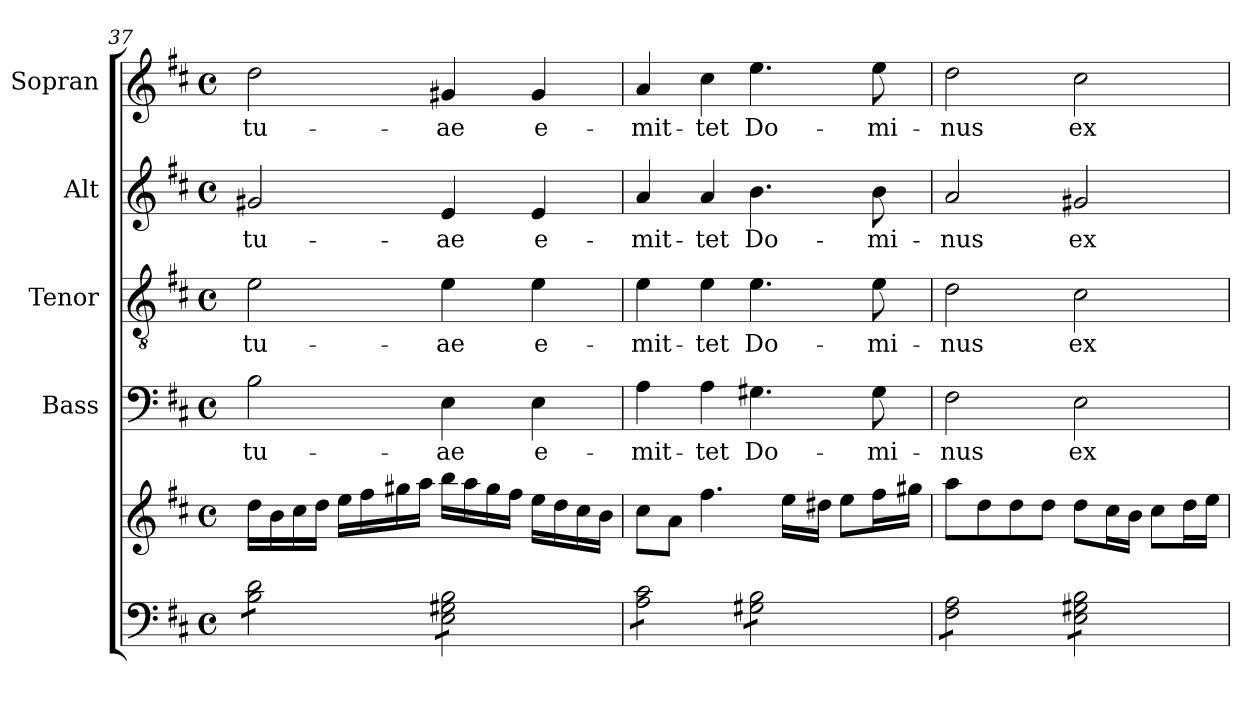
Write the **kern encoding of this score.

**kern	**kern	**kern	**text	**kern	**text	**kern	**text	**kern	**text
*part5	*part5	*part4	*part4	*part3	*part3	*part2	*part2	*part1	*part1
*staff6	*staff5	*staff4	*staff4	*staff3	*staff3	*staff2	*staff2	*staff1	*staff1
*	*	*I"Bass	*	*I"Tenor	*	*I"Alt	*	*I"Sopran	*
*	*	*I'B.	*	*I'T.	*	*I'A.	*	*I'S.	*
*clefF4	*clefG2	*clefF4	*	*clefGv2	*	*clefG2	*	*clefG2	*
*k[f#c#]	*k[f#c#]	*k[f#c#]	*	*k[f#c#]	*	*k[f#c#]	*	*k[f#c#]	*
*D:	*D:	*D:	*	*D:	*	*D:	*	*D:	*
*M4/4	*M4/4	*M4/4	*	*M4/4	*	*M4/4	*	*M4/4	*
*met(c)	*met(c)	*met(c)	*	*met(c)	*	*met(c)	*	*met(c)	*
=37	=37	=37	=37	=37	=37	=37	=37	=37	=37
!	!	!	!LO:LY:b	!	!LO:LY:b	!	!LO:LY:b	!	!LO:LY:b
*tremolo	*	*	*	*	*	*	*	*	*
8B\ 8d\L	16dd\LL	2B\	tu-	2e\	tu-	2g#X/	tu-	2dd\	tu-
.	16b\	.	.	.	.	.	.	.	.
8B\ 8d\	16cc#\	.	.	.	.	.	.	.	.
.	16dd\JJ	.	.	.	.	.	.	.	.
8B\ 8d\	16ee\LL	.	.	.	.	.	.	.	.
.	16ff#\	.	.	.	.	.	.	.	.
8B\ 8d\J	16gg#X\	.	.	.	.	.	.	.	.
.	16aa\JJ	.	.	.	.	.	.	.	.
!	!	!	!LO:LY:b	!	!LO:LY:b	!	!LO:LY:b	!	!LO:LY:b
8E\ 8G#X\ 8B\L	16bb\LL	4E\	-ae	4e\	-ae	4e/	-ae	4g#X/	-ae
.	16aa\	.	.	.	.	.	.	.	.
8E\ 8G#X\ 8B\	16gg#\	.	.	.	.	.	.	.	.
.	16ff#\JJ	.	.	.	.	.	.	.	.
!	!	!	!LO:LY:b	!	!LO:LY:b	!	!LO:LY:b	!	!LO:LY:b
8E\ 8G#X\ 8B\	16ee\LL	4E\	e-	4e\	e-	4e/	e-	4g#/	e-
.	16dd\	.	.	.	.	.	.	.	.
8E\ 8G#X\ 8B\J	16cc#\	.	.	.	.	.	.	.	.
.	16b\JJ	.	.	.	.	.	.	.	.
!!LO:LB:g=z
=38	=38	=38	=38	=38	=38	=38	=38	=38	=38
!	!	!	!LO:LY:b	!	!LO:LY:b	!	!LO:LY:b	!	!LO:LY:b
8A\ 8c#\L	8cc#\L	4A\	-mit-	4e\	-mit-	4a/	-mit-	4a/	-mit-
8A\ 8c#\	8a\J	.	.	.	.	.	.	.	.
!	!	!	!LO:LY:b	!	!LO:LY:b	!	!LO:LY:b	!	!LO:LY:b
8A\ 8c#\	4.ff#\	4A\	-tet	4e\	-tet	4a/	-tet	4cc#\	-tet
8A\ 8c#\J	.	.	.	.	.	.	.	.	.
!	!	!	!LO:LY:b	!	!LO:LY:b	!	!LO:LY:b	!	!LO:LY:b
8G#X\ 8B\L	.	4.G#X\	Do-	4.e\	Do-	4.b\	Do-	4.ee\	Do-
8G#X\ 8B\	16ee\LL	.	.	.	.	.	.	.	.
.	16dd#X\JJ	.	.	.	.	.	.	.	.
8G#X\ 8B\	8ee\L	.	.	.	.	.	.	.	.
!	!	!	!LO:LY:b	!	!LO:LY:b	!	!LO:LY:b	!	!LO:LY:b
8G#X\ 8B\J	16ff#\L	8G#\	-mi-	8e\	-mi-	8b\	-mi-	8ee\	-mi-
.	16gg#X\JJ	.	.	.	.	.	.	.	.
=39	=39	=39	=39	=39	=39	=39	=39	=39	=39
!	!	!	!LO:LY:b	!	!LO:LY:b	!	!LO:LY:b	!	!LO:LY:b
8F#\ 8A\L	8aa\L	2F#\	-nus	2d\	-nus	2a/	-nus	2dd\	-nus
8F#\ 8A\	8dd\	.	.	.	.	.	.	.	.
8F#\ 8A\	8dd\	.	.	.	.	.	.	.	.
8F#\ 8A\J	8dd\J	.	.	.	.	.	.	.	.
!	!	!	!LO:LY:b	!	!LO:LY:b	!	!LO:LY:b	!	!LO:LY:b
8E\ 8G#X\ 8B\L	8dd\L	2E\	ex	2c#\	ex	2g#X/	ex	2cc#\	ex
8E\ 8G#X\ 8B\	16cc#\L	.	.	.	.	.	.	.	.
.	16b\JJ	.	.	.	.	.	.	.	.
8E\ 8G#X\ 8B\	8cc#\L	.	.	.	.	.	.	.	.
8E\ 8G#X\ 8B\J	16dd\L	.	.	.	.	.	.	.	.
*Xtremolo	*	*	*	*	*	*	*	*	*
.	16ee\JJ	.	.	.	.	.	.	.	.
=	=	=	=	=	=	=	=	=	=
*-	*-	*-	*-	*-	*-	*-	*-	*-	*-
